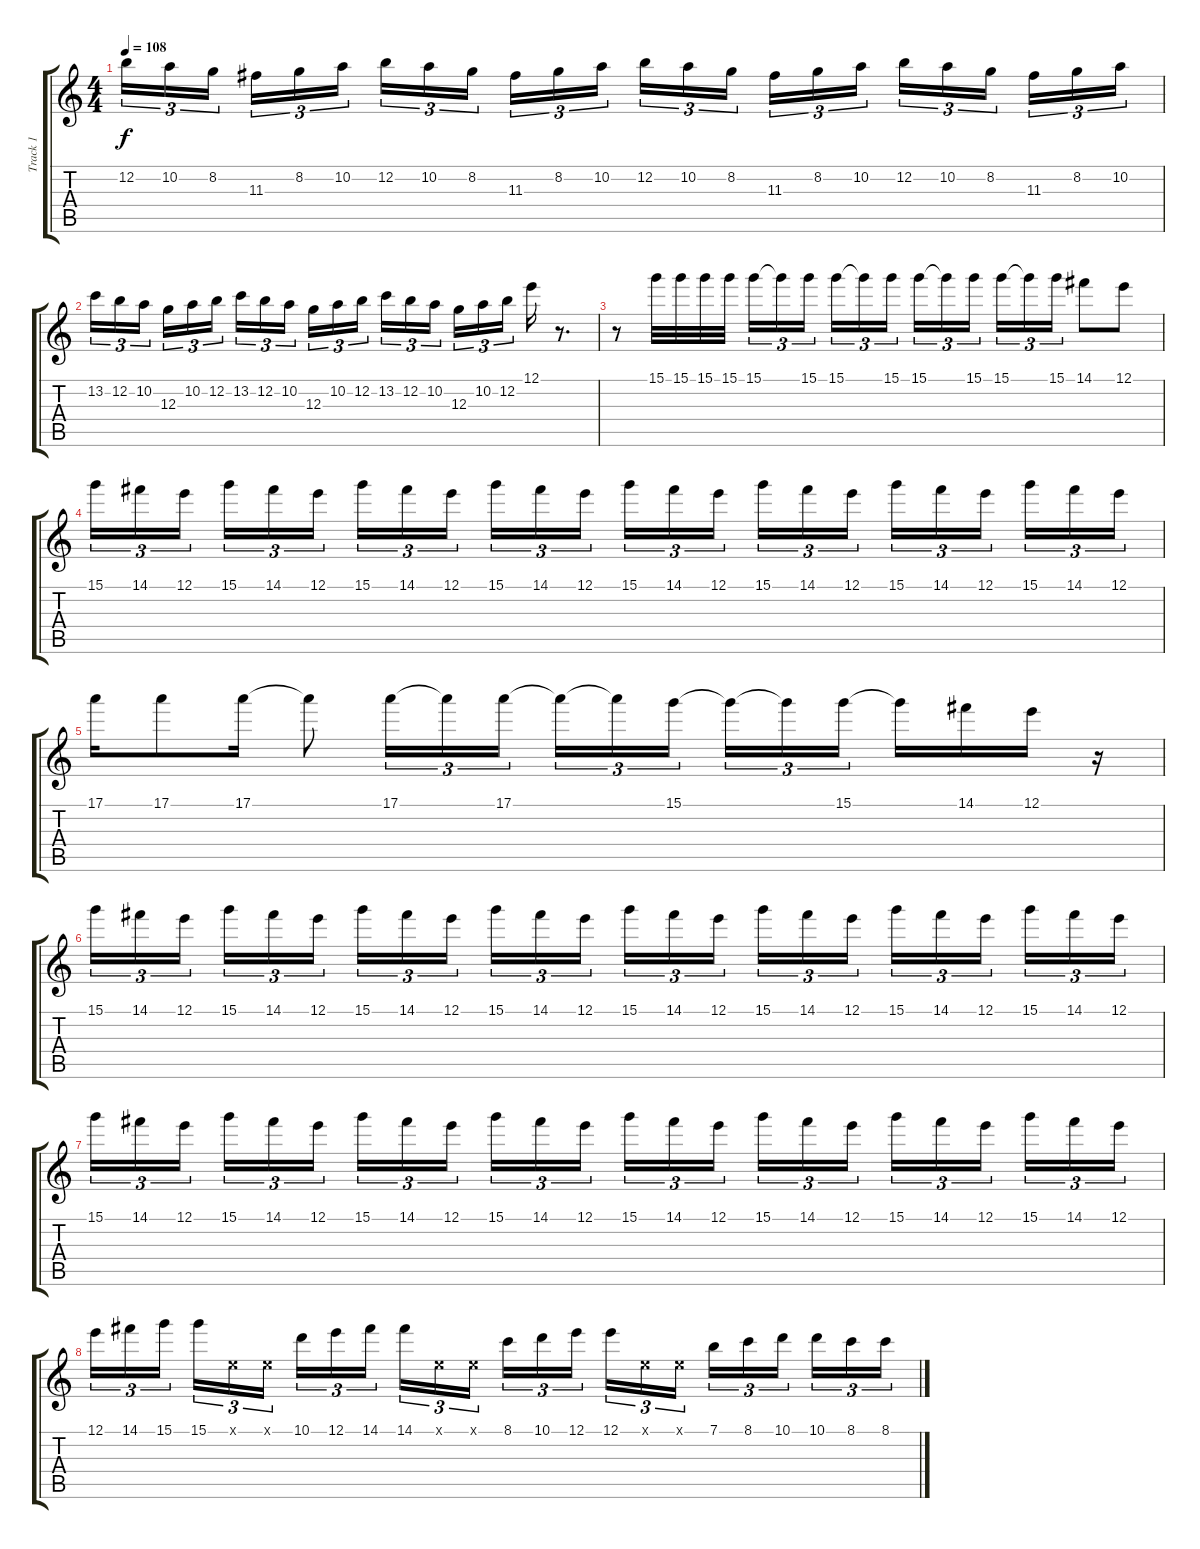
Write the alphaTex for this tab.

\track ("Track 1" "Track 1") {instrument acousticguitarsteel}
\staff {score tabs}
\tuning (E4 B3 G3 D3 A2 E2) {hide}
\ts (4 4)
\tempo 108
\clef g2
\ks c
12.2.16{tu (3 2) dy f} 10.2.16{tu (3 2)} 8.2.16{tu (3 2) beam splitsecondary} 11.3.16{tu (3 2)} 8.2.16{tu (3 2)} 10.2.16{tu (3 2)} 12.2.16{tu (3 2)} 10.2.16{tu (3 2)} 8.2.16{tu (3 2) beam splitsecondary} 11.3.16{tu (3 2)} 8.2.16{tu (3 2)} 10.2.16{tu (3 2)} 12.2.16{tu (3 2)} 10.2.16{tu (3 2)} 8.2.16{tu (3 2) beam splitsecondary} 11.3.16{tu (3 2)} 8.2.16{tu (3 2)} 10.2.16{tu (3 2)} 12.2.16{tu (3 2)} 10.2.16{tu (3 2)} 8.2.16{tu (3 2) beam splitsecondary} 11.3.16{tu (3 2)} 8.2.16{tu (3 2)} 10.2.16{tu (3 2)} |
13.2.16{tu (3 2)} 12.2.16{tu (3 2)} 10.2.16{tu (3 2) beam splitsecondary} 12.3.16{tu (3 2)} 10.2.16{tu (3 2)} 12.2.16{tu (3 2)} 13.2.16{tu (3 2)} 12.2.16{tu (3 2)} 10.2.16{tu (3 2) beam splitsecondary} 12.3.16{tu (3 2)} 10.2.16{tu (3 2)} 12.2.16{tu (3 2)} 13.2.16{tu (3 2)} 12.2.16{tu (3 2)} 10.2.16{tu (3 2) beam splitsecondary} 12.3.16{tu (3 2)} 10.2.16{tu (3 2)} 12.2.16{tu (3 2)} 12.1.16 r.8{d} |
r.8 15.1.32 15.1.32 15.1.32 15.1.32 15.1.16{tu (3 2)} 15.1{t}.16{tu (3 2)} 15.1.16{tu (3 2) beam splitsecondary} 15.1.16{tu (3 2)} 15.1{t}.16{tu (3 2)} 15.1.16{tu (3 2)} 15.1.16{tu (3 2)} 15.1{t}.16{tu (3 2)} 15.1.16{tu (3 2) beam splitsecondary} 15.1.16{tu (3 2)} 15.1{t}.16{tu (3 2)} 15.1.16{tu (3 2)} 14.1.8 12.1.8 |
15.1.16{tu (3 2)} 14.1.16{tu (3 2)} 12.1.16{tu (3 2) beam splitsecondary} 15.1.16{tu (3 2)} 14.1.16{tu (3 2)} 12.1.16{tu (3 2)} 15.1.16{tu (3 2)} 14.1.16{tu (3 2)} 12.1.16{tu (3 2) beam splitsecondary} 15.1.16{tu (3 2)} 14.1.16{tu (3 2)} 12.1.16{tu (3 2)} 15.1.16{tu (3 2)} 14.1.16{tu (3 2)} 12.1.16{tu (3 2) beam splitsecondary} 15.1.16{tu (3 2)} 14.1.16{tu (3 2)} 12.1.16{tu (3 2)} 15.1.16{tu (3 2)} 14.1.16{tu (3 2)} 12.1.16{tu (3 2) beam splitsecondary} 15.1.16{tu (3 2)} 14.1.16{tu (3 2)} 12.1.16{tu (3 2)} |
17.1.16 17.1.8 17.1.16 17.1{t}.8 17.1.16{tu (3 2)} 17.1{t}.16{tu (3 2)} 17.1.16{tu (3 2)} 17.1{t}.16{tu (3 2)} 17.1{t}.16{tu (3 2)} 15.1.16{tu (3 2) beam splitsecondary} 15.1{t}.16{tu (3 2)} 15.1{t}.16{tu (3 2)} 15.1.16{tu (3 2)} 15.1{t}.16 14.1.16 12.1.16 r.16 |
15.1.16{tu (3 2)} 14.1.16{tu (3 2)} 12.1.16{tu (3 2) beam splitsecondary} 15.1.16{tu (3 2)} 14.1.16{tu (3 2)} 12.1.16{tu (3 2)} 15.1.16{tu (3 2)} 14.1.16{tu (3 2)} 12.1.16{tu (3 2) beam splitsecondary} 15.1.16{tu (3 2)} 14.1.16{tu (3 2)} 12.1.16{tu (3 2)} 15.1.16{tu (3 2)} 14.1.16{tu (3 2)} 12.1.16{tu (3 2) beam splitsecondary} 15.1.16{tu (3 2)} 14.1.16{tu (3 2)} 12.1.16{tu (3 2)} 15.1.16{tu (3 2)} 14.1.16{tu (3 2)} 12.1.16{tu (3 2) beam splitsecondary} 15.1.16{tu (3 2)} 14.1.16{tu (3 2)} 12.1.16{tu (3 2)} |
15.1.16{tu (3 2)} 14.1.16{tu (3 2)} 12.1.16{tu (3 2) beam splitsecondary} 15.1.16{tu (3 2)} 14.1.16{tu (3 2)} 12.1.16{tu (3 2)} 15.1.16{tu (3 2)} 14.1.16{tu (3 2)} 12.1.16{tu (3 2) beam splitsecondary} 15.1.16{tu (3 2)} 14.1.16{tu (3 2)} 12.1.16{tu (3 2)} 15.1.16{tu (3 2)} 14.1.16{tu (3 2)} 12.1.16{tu (3 2) beam splitsecondary} 15.1.16{tu (3 2)} 14.1.16{tu (3 2)} 12.1.16{tu (3 2)} 15.1.16{tu (3 2)} 14.1.16{tu (3 2)} 12.1.16{tu (3 2) beam splitsecondary} 15.1.16{tu (3 2)} 14.1.16{tu (3 2)} 12.1.16{tu (3 2)} |
12.1.16{tu (3 2)} 14.1.16{tu (3 2)} 15.1.16{tu (3 2) beam splitsecondary} 15.1.16{tu (3 2)} 0.1{x}.16{tu (3 2)} 0.1{x}.16{tu (3 2)} 10.1.16{tu (3 2)} 12.1.16{tu (3 2)} 14.1.16{tu (3 2) beam splitsecondary} 14.1.16{tu (3 2)} 0.1{x}.16{tu (3 2)} 0.1{x}.16{tu (3 2)} 8.1.16{tu (3 2)} 10.1.16{tu (3 2)} 12.1.16{tu (3 2) beam splitsecondary} 12.1.16{tu (3 2)} 0.1{x}.16{tu (3 2)} 0.1{x}.16{tu (3 2)} 7.1.16{tu (3 2)} 8.1.16{tu (3 2)} 10.1.16{tu (3 2) beam splitsecondary} 10.1.16{tu (3 2)} 8.1.16{tu (3 2)} 8.1.16{tu (3 2)}
